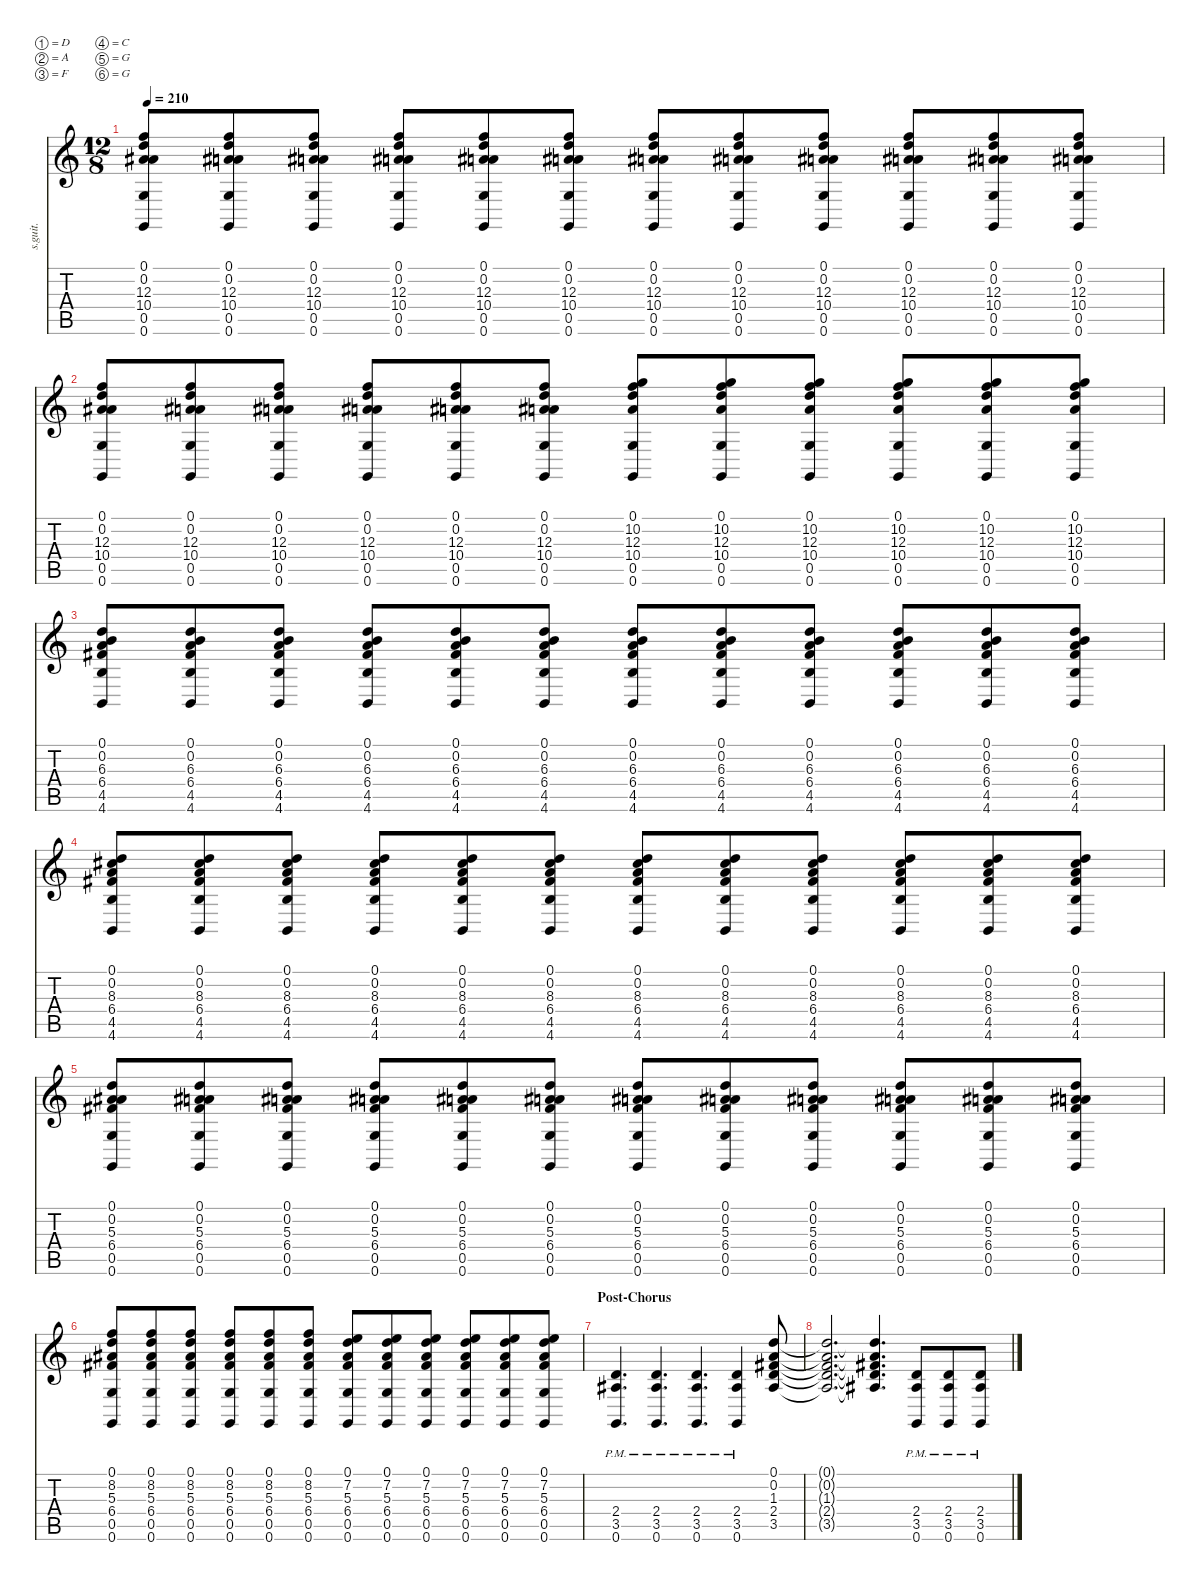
\defaultSystemsLayout 4
\hideDynamics
\bracketExtendMode nobrackets
\track ("Rythm Guitar 1 (w/solo)" "s.guit.") {instrument distortionguitar}
\staff {score tabs}
\tuning (D4 A3 F3 C3 G2 G1)
\ts (12 8)
\tempo 210
\clef g2
\ks c
(0.1 0.2 12.3 10.4{acc #} 0.5 0.6).8{lyrics (0 "") lyrics (1 "") lyrics (2 "") lyrics (3 "") lyrics (4 "") dy f} (0.1 0.2 12.3 10.4{acc #} 0.5 0.6).8{lyrics (0 "") lyrics (1 "") lyrics (2 "") lyrics (3 "") lyrics (4 "")} (0.1 0.2 12.3 10.4{acc #} 0.5 0.6).8{lyrics (0 "") lyrics (1 "") lyrics (2 "") lyrics (3 "") lyrics (4 "")} (0.1 0.2 12.3 10.4{acc #} 0.5 0.6).8{lyrics (0 "") lyrics (1 "") lyrics (2 "") lyrics (3 "") lyrics (4 "")} (0.1 0.2 12.3 10.4{acc #} 0.5 0.6).8{lyrics (0 "") lyrics (1 "") lyrics (2 "") lyrics (3 "") lyrics (4 "")} (0.1 0.2 12.3 10.4{acc #} 0.5 0.6).8{lyrics (0 "") lyrics (1 "") lyrics (2 "") lyrics (3 "") lyrics (4 "")} (0.1 0.2 12.3 10.4{acc #} 0.5 0.6).8{lyrics (0 "") lyrics (1 "") lyrics (2 "") lyrics (3 "") lyrics (4 "")} (0.1 0.2 12.3 10.4{acc #} 0.5 0.6).8{lyrics (0 "") lyrics (1 "") lyrics (2 "") lyrics (3 "") lyrics (4 "")} (0.1 0.2 12.3 10.4{acc #} 0.5 0.6).8{lyrics (0 "") lyrics (1 "") lyrics (2 "") lyrics (3 "") lyrics (4 "")} (0.1 0.2 12.3 10.4{acc #} 0.5 0.6).8{lyrics (0 "") lyrics (1 "") lyrics (2 "") lyrics (3 "") lyrics (4 "")} (0.1 0.2 12.3 10.4{acc #} 0.5 0.6).8{lyrics (0 "") lyrics (1 "") lyrics (2 "") lyrics (3 "") lyrics (4 "")} (0.1 0.2 12.3 10.4{acc #} 0.5 0.6).8{lyrics (0 "") lyrics (1 "") lyrics (2 "") lyrics (3 "") lyrics (4 "")} |
(0.1 0.2 12.3 10.4{acc #} 0.5 0.6).8{lyrics (0 "") lyrics (1 "") lyrics (2 "") lyrics (3 "") lyrics (4 "")} (0.1 0.2 12.3 10.4{acc #} 0.5 0.6).8{lyrics (0 "") lyrics (1 "") lyrics (2 "") lyrics (3 "") lyrics (4 "")} (0.1 0.2 12.3 10.4{acc #} 0.5 0.6).8{lyrics (0 "") lyrics (1 "") lyrics (2 "") lyrics (3 "") lyrics (4 "")} (0.1 0.2 12.3 10.4{acc #} 0.5 0.6).8{lyrics (0 "") lyrics (1 "") lyrics (2 "") lyrics (3 "") lyrics (4 "")} (0.1 0.2 12.3 10.4{acc #} 0.5 0.6).8{lyrics (0 "") lyrics (1 "") lyrics (2 "") lyrics (3 "") lyrics (4 "")} (0.1 0.2 12.3 10.4{acc #} 0.5 0.6).8{lyrics (0 "") lyrics (1 "") lyrics (2 "") lyrics (3 "") lyrics (4 "")} (0.1 10.2 12.3 10.4{acc #} 0.5 0.6).8{lyrics (0 "") lyrics (1 "") lyrics (2 "") lyrics (3 "") lyrics (4 "")} (0.1 10.2 12.3 10.4{acc #} 0.5 0.6).8{lyrics (0 "") lyrics (1 "") lyrics (2 "") lyrics (3 "") lyrics (4 "")} (0.1 10.2 12.3 10.4{acc #} 0.5 0.6).8{lyrics (0 "") lyrics (1 "") lyrics (2 "") lyrics (3 "") lyrics (4 "")} (0.1 10.2 12.3 10.4{acc #} 0.5 0.6).8{lyrics (0 "") lyrics (1 "") lyrics (2 "") lyrics (3 "") lyrics (4 "")} (0.1 10.2 12.3 10.4{acc #} 0.5 0.6).8{lyrics (0 "") lyrics (1 "") lyrics (2 "") lyrics (3 "") lyrics (4 "")} (0.1 10.2 12.3 10.4{acc #} 0.5 0.6).8{lyrics (0 "") lyrics (1 "") lyrics (2 "") lyrics (3 "") lyrics (4 "")} |
(0.1 0.2 6.3 6.4{acc #} 4.5 4.6).8{lyrics (0 "") lyrics (1 "") lyrics (2 "") lyrics (3 "") lyrics (4 "")} (0.1 0.2 6.3 6.4{acc #} 4.5 4.6).8{lyrics (0 "") lyrics (1 "") lyrics (2 "") lyrics (3 "") lyrics (4 "")} (0.1 0.2 6.3 6.4{acc #} 4.5 4.6).8{lyrics (0 "") lyrics (1 "") lyrics (2 "") lyrics (3 "") lyrics (4 "")} (0.1 0.2 6.3 6.4{acc #} 4.5 4.6).8{lyrics (0 "") lyrics (1 "") lyrics (2 "") lyrics (3 "") lyrics (4 "")} (0.1 0.2 6.3 6.4{acc #} 4.5 4.6).8{lyrics (0 "") lyrics (1 "") lyrics (2 "") lyrics (3 "") lyrics (4 "")} (0.1 0.2 6.3 6.4{acc #} 4.5 4.6).8{lyrics (0 "") lyrics (1 "") lyrics (2 "") lyrics (3 "") lyrics (4 "")} (0.1 0.2 6.3 6.4{acc #} 4.5 4.6).8{lyrics (0 "") lyrics (1 "") lyrics (2 "") lyrics (3 "") lyrics (4 "")} (0.1 0.2 6.3 6.4{acc #} 4.5 4.6).8{lyrics (0 "") lyrics (1 "") lyrics (2 "") lyrics (3 "") lyrics (4 "")} (0.1 0.2 6.3 6.4{acc #} 4.5 4.6).8{lyrics (0 "") lyrics (1 "") lyrics (2 "") lyrics (3 "") lyrics (4 "")} (0.1 0.2 6.3 6.4{acc #} 4.5 4.6).8{lyrics (0 "") lyrics (1 "") lyrics (2 "") lyrics (3 "") lyrics (4 "")} (0.1 0.2 6.3 6.4{acc #} 4.5 4.6).8{lyrics (0 "") lyrics (1 "") lyrics (2 "") lyrics (3 "") lyrics (4 "")} (0.1 0.2 6.3 6.4{acc #} 4.5 4.6).8{lyrics (0 "") lyrics (1 "") lyrics (2 "") lyrics (3 "") lyrics (4 "")} |
(0.1 0.2 8.3{acc #} 6.4{acc #} 4.5 4.6).8{lyrics (0 "") lyrics (1 "") lyrics (2 "") lyrics (3 "") lyrics (4 "")} (0.1 0.2 8.3{acc #} 6.4{acc #} 4.5 4.6).8{lyrics (0 "") lyrics (1 "") lyrics (2 "") lyrics (3 "") lyrics (4 "")} (0.1 0.2 8.3{acc #} 6.4{acc #} 4.5 4.6).8{lyrics (0 "") lyrics (1 "") lyrics (2 "") lyrics (3 "") lyrics (4 "")} (0.1 0.2 8.3{acc #} 6.4{acc #} 4.5 4.6).8{lyrics (0 "") lyrics (1 "") lyrics (2 "") lyrics (3 "") lyrics (4 "")} (0.1 0.2 8.3{acc #} 6.4{acc #} 4.5 4.6).8{lyrics (0 "") lyrics (1 "") lyrics (2 "") lyrics (3 "") lyrics (4 "")} (0.1 0.2 8.3{acc #} 6.4{acc #} 4.5 4.6).8{lyrics (0 "") lyrics (1 "") lyrics (2 "") lyrics (3 "") lyrics (4 "")} (0.1 0.2 8.3{acc #} 6.4{acc #} 4.5 4.6).8{lyrics (0 "") lyrics (1 "") lyrics (2 "") lyrics (3 "") lyrics (4 "")} (0.1 0.2 8.3{acc #} 6.4{acc #} 4.5 4.6).8{lyrics (0 "") lyrics (1 "") lyrics (2 "") lyrics (3 "") lyrics (4 "")} (0.1 0.2 8.3{acc #} 6.4{acc #} 4.5 4.6).8{lyrics (0 "") lyrics (1 "") lyrics (2 "") lyrics (3 "") lyrics (4 "")} (0.1 0.2 8.3{acc #} 6.4{acc #} 4.5 4.6).8{lyrics (0 "") lyrics (1 "") lyrics (2 "") lyrics (3 "") lyrics (4 "")} (0.1 0.2 8.3{acc #} 6.4{acc #} 4.5 4.6).8{lyrics (0 "") lyrics (1 "") lyrics (2 "") lyrics (3 "") lyrics (4 "")} (0.1 0.2 8.3{acc #} 6.4{acc #} 4.5 4.6).8{lyrics (0 "") lyrics (1 "") lyrics (2 "") lyrics (3 "") lyrics (4 "")} |
(0.1 0.2 5.3{acc #} 6.4{acc #} 0.5 0.6).8{lyrics (0 "") lyrics (1 "") lyrics (2 "") lyrics (3 "") lyrics (4 "")} (0.1 0.2 5.3{acc #} 6.4{acc #} 0.5 0.6).8{lyrics (0 "") lyrics (1 "") lyrics (2 "") lyrics (3 "") lyrics (4 "")} (0.1 0.2 5.3{acc #} 6.4{acc #} 0.5 0.6).8{lyrics (0 "") lyrics (1 "") lyrics (2 "") lyrics (3 "") lyrics (4 "")} (0.1 0.2 5.3{acc #} 6.4{acc #} 0.5 0.6).8{lyrics (0 "") lyrics (1 "") lyrics (2 "") lyrics (3 "") lyrics (4 "")} (0.1 0.2 5.3{acc #} 6.4{acc #} 0.5 0.6).8{lyrics (0 "") lyrics (1 "") lyrics (2 "") lyrics (3 "") lyrics (4 "")} (0.1 0.2 5.3{acc #} 6.4{acc #} 0.5 0.6).8{lyrics (0 "") lyrics (1 "") lyrics (2 "") lyrics (3 "") lyrics (4 "")} (0.1 0.2 5.3{acc #} 6.4{acc #} 0.5 0.6).8{lyrics (0 "") lyrics (1 "") lyrics (2 "") lyrics (3 "") lyrics (4 "")} (0.1 0.2 5.3{acc #} 6.4{acc #} 0.5 0.6).8{lyrics (0 "") lyrics (1 "") lyrics (2 "") lyrics (3 "") lyrics (4 "")} (0.1 0.2 5.3{acc #} 6.4{acc #} 0.5 0.6).8{lyrics (0 "") lyrics (1 "") lyrics (2 "") lyrics (3 "") lyrics (4 "")} (0.1 0.2 5.3{acc #} 6.4{acc #} 0.5 0.6).8{lyrics (0 "") lyrics (1 "") lyrics (2 "") lyrics (3 "") lyrics (4 "")} (0.1 0.2 5.3{acc #} 6.4{acc #} 0.5 0.6).8{lyrics (0 "") lyrics (1 "") lyrics (2 "") lyrics (3 "") lyrics (4 "")} (0.1 0.2 5.3{acc #} 6.4{acc #} 0.5 0.6).8{lyrics (0 "") lyrics (1 "") lyrics (2 "") lyrics (3 "") lyrics (4 "")} |
(0.1 8.2 5.3{acc #} 6.4{acc #} 0.5 0.6).8{lyrics (0 "") lyrics (1 "") lyrics (2 "") lyrics (3 "") lyrics (4 "")} (0.1 8.2 5.3{acc #} 6.4{acc #} 0.5 0.6).8{lyrics (0 "") lyrics (1 "") lyrics (2 "") lyrics (3 "") lyrics (4 "")} (0.1 8.2 5.3{acc #} 6.4{acc #} 0.5 0.6).8{lyrics (0 "") lyrics (1 "") lyrics (2 "") lyrics (3 "") lyrics (4 "")} (0.1 8.2 5.3{acc #} 6.4{acc #} 0.5 0.6).8{lyrics (0 "") lyrics (1 "") lyrics (2 "") lyrics (3 "") lyrics (4 "")} (0.1 8.2 5.3{acc #} 6.4{acc #} 0.5 0.6).8{lyrics (0 "") lyrics (1 "") lyrics (2 "") lyrics (3 "") lyrics (4 "")} (0.1 8.2 5.3{acc #} 6.4{acc #} 0.5 0.6).8{lyrics (0 "") lyrics (1 "") lyrics (2 "") lyrics (3 "") lyrics (4 "")} (0.1 7.2 5.3{acc #} 6.4{acc #} 0.5 0.6).8{lyrics (0 "") lyrics (1 "") lyrics (2 "") lyrics (3 "") lyrics (4 "")} (0.1 7.2 5.3{acc #} 6.4{acc #} 0.5 0.6).8{lyrics (0 "") lyrics (1 "") lyrics (2 "") lyrics (3 "") lyrics (4 "")} (0.1 7.2 5.3{acc #} 6.4{acc #} 0.5 0.6).8{lyrics (0 "") lyrics (1 "") lyrics (2 "") lyrics (3 "") lyrics (4 "")} (0.1 7.2 5.3{acc #} 6.4{acc #} 0.5 0.6).8{lyrics (0 "") lyrics (1 "") lyrics (2 "") lyrics (3 "") lyrics (4 "")} (0.1 7.2 5.3{acc #} 6.4{acc #} 0.5 0.6).8{lyrics (0 "") lyrics (1 "") lyrics (2 "") lyrics (3 "") lyrics (4 "")} (0.1 7.2 5.3{acc #} 6.4{acc #} 0.5 0.6).8{lyrics (0 "") lyrics (1 "") lyrics (2 "") lyrics (3 "") lyrics (4 "")} |
\section ("" "Post-Chorus")
(2.4{pm} 3.5{pm acc #} 0.6{pm}).4{d lyrics (0 "") lyrics (1 "") lyrics (2 "") lyrics (3 "") lyrics (4 "")} (2.4{pm} 3.5{pm acc #} 0.6{pm}).4{d lyrics (0 "") lyrics (1 "") lyrics (2 "") lyrics (3 "") lyrics (4 "")} (2.4{pm} 3.5{pm acc #} 0.6{pm}).4{d lyrics (0 "") lyrics (1 "") lyrics (2 "") lyrics (3 "") lyrics (4 "")} (2.4{pm} 3.5{pm acc #} 0.6{pm}).4{lyrics (0 "") lyrics (1 "") lyrics (2 "") lyrics (3 "") lyrics (4 "")} (0.1 0.2 1.3{acc #} 2.4 3.5{acc #}).8{lyrics (0 "") lyrics (1 "") lyrics (2 "") lyrics (3 "") lyrics (4 "")} |
(0.1{t} 0.2{t} 1.3{t acc #} 2.4{t} 3.5{t acc #}).2{d lyrics (0 "") lyrics (1 "") lyrics (2 "") lyrics (3 "") lyrics (4 "")} (3.5{t acc #} 2.4{t} 1.3{t acc #} 0.2{t} 0.1{t}).4{d lyrics (0 "") lyrics (1 "") lyrics (2 "") lyrics (3 "") lyrics (4 "")} (2.4{pm} 3.5{pm acc #} 0.6{pm}).8{lyrics (0 "") lyrics (1 "") lyrics (2 "") lyrics (3 "") lyrics (4 "")} (2.4{pm} 3.5{pm acc #} 0.6{pm}).8{lyrics (0 "") lyrics (1 "") lyrics (2 "") lyrics (3 "") lyrics (4 "")} (2.4{pm} 3.5{pm acc #} 0.6{pm}).8{lyrics (0 "") lyrics (1 "") lyrics (2 "") lyrics (3 "") lyrics (4 "")}
